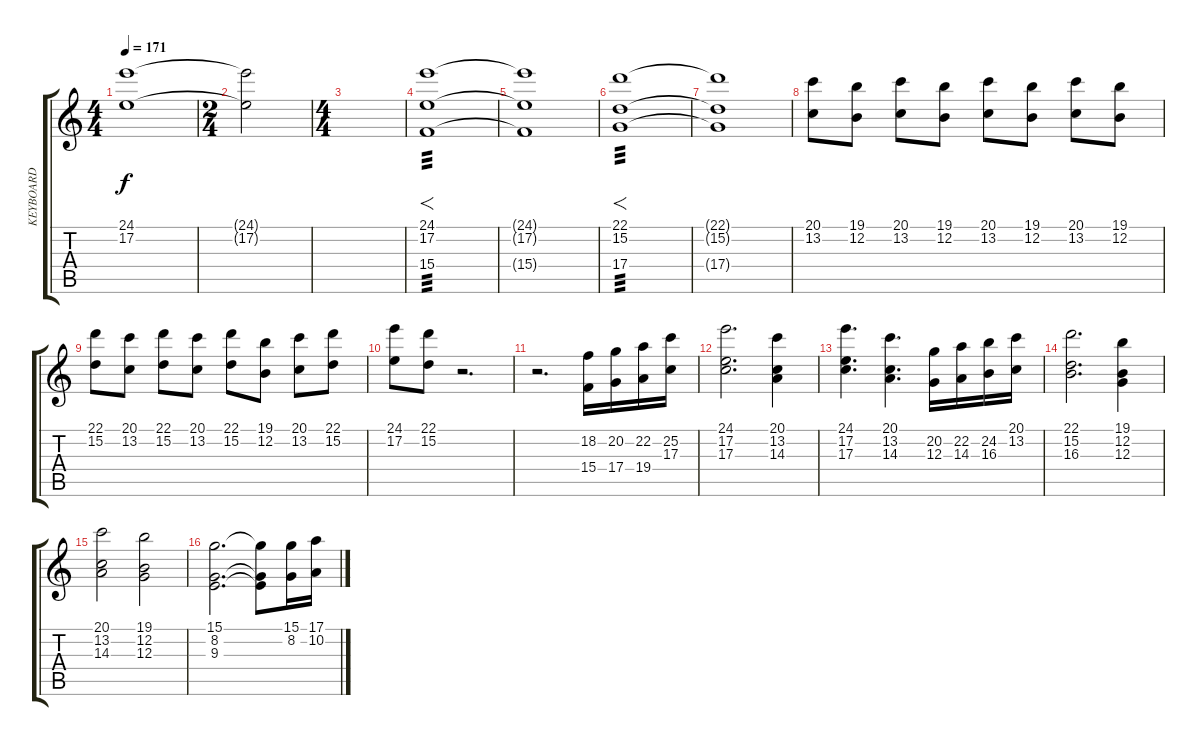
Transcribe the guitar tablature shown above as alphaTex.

\track ("KEYBOARD" "KEYBOARD") {instrument stringensemble1}
\staff {score tabs}
\tuning (E4 B3 G3 D3 A2 E2) {hide}
\ts (4 4)
\tempo 171
\clef g2
\ks c
(24.1{t} 17.2{t}).1{dy f} |
\ts (2 4)
(24.1{t} 17.2{t}).2 |
\ts (4 4)
|
(24.1 17.2 15.4).1{f tp 3} |
(24.1{t} 17.2{t} 15.4{t}).1 |
(22.1 15.2 17.4).1{f tp 3} |
(22.1{t} 15.2{t} 17.4{t}).1 |
(20.1 13.2).8 (19.1 12.2).8 (20.1 13.2).8 (19.1 12.2).8 (20.1 13.2).8 (19.1 12.2).8 (20.1 13.2).8 (19.1 12.2).8 |
(22.1 15.2).8 (20.1 13.2).8 (22.1 15.2).8 (20.1 13.2).8 (22.1 15.2).8 (19.1 12.2).8 (20.1 13.2).8 (22.1 15.2).8 |
(24.1 17.2).8 (22.1 15.2).8 r.2{d} |
r.2{d} (18.2 15.4).16 (20.2 17.4).16 (22.2 19.4).16 (25.2 17.3).16 |
(24.1 17.2 17.3).2{d} (20.1 13.2 14.3).4 |
(24.1 17.2 17.3).4{d} (20.1 13.2 14.3).4{d} (20.2 12.3).16 (22.2 14.3).16 (24.2 16.3).16 (20.1 13.2).16 |
(22.1 15.2 16.3).2{d} (19.1 12.2 12.3).4 |
(20.1 13.2 14.3).2 (19.1 12.2 12.3).2 |
(15.1 8.2 9.3).2{d} (15.1{t} 8.2{t} 9.3{t}).8 (15.1 8.2).16 (17.1 10.2).16
